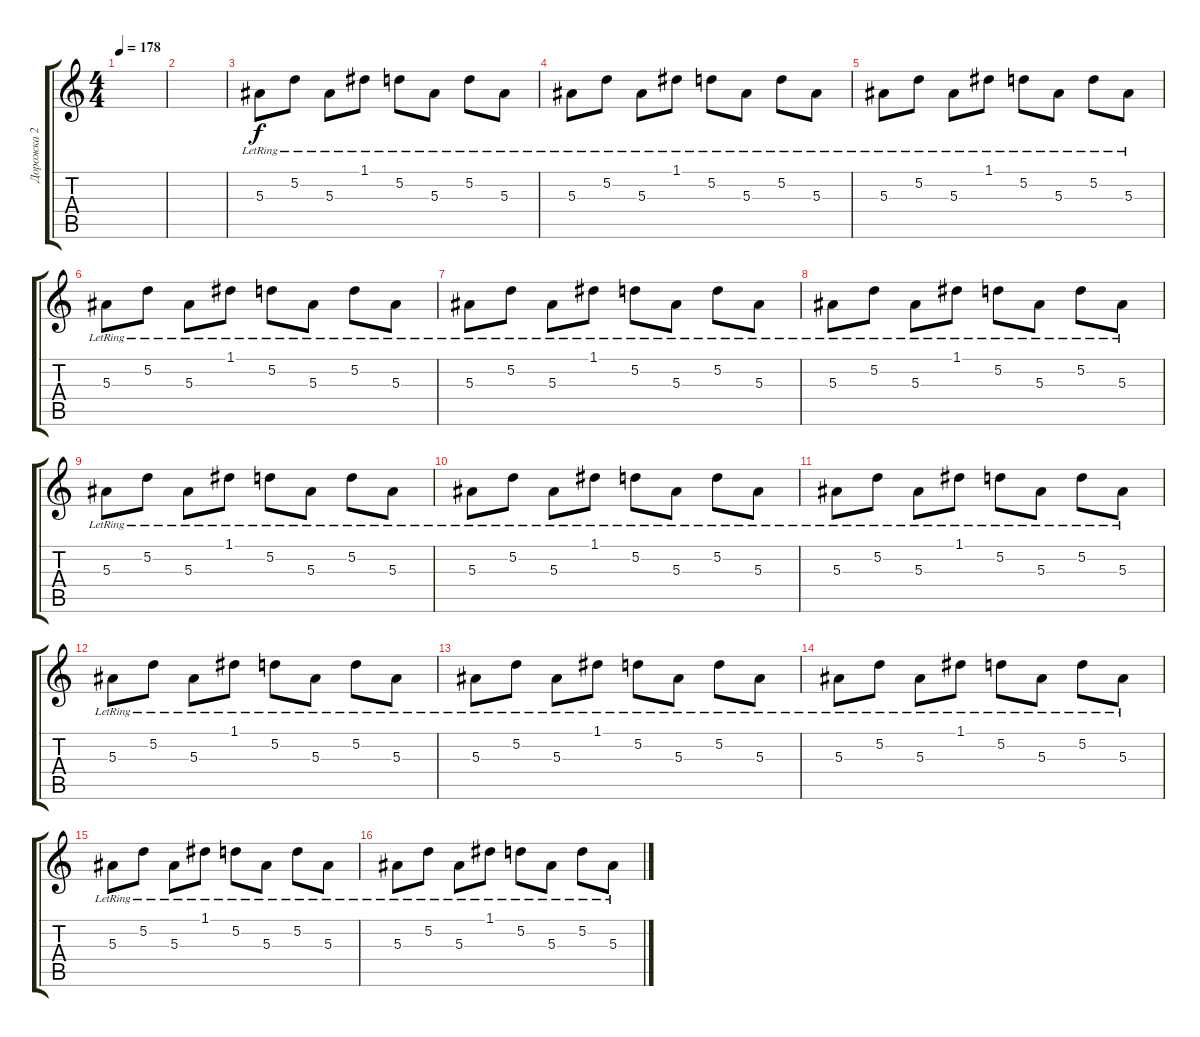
\track ("Дорожка 2" "Дорожка 2") {instrument distortionguitar}
\staff {score tabs}
\tuning (D4 A3 F3 C3 G2 C2) {hide}
\ts (4 4)
\tempo 178
\clef g2
\ks c
|
|
5.3{lr}.8{volume 10 instrument acousticguitarsteel} 5.2{lr}.8 5.3{lr}.8 1.1{lr}.8 5.2{lr}.8 5.3{lr}.8 5.2{lr}.8 5.3{lr}.8 |
5.3{lr}.8{instrument acousticguitarsteel} 5.2{lr}.8 5.3{lr}.8 1.1{lr}.8 5.2{lr}.8 5.3{lr}.8 5.2{lr}.8 5.3{lr}.8 |
5.3{lr}.8{instrument acousticguitarsteel} 5.2{lr}.8 5.3{lr}.8 1.1{lr}.8 5.2{lr}.8 5.3{lr}.8 5.2{lr}.8 5.3{lr}.8 |
5.3{lr}.8{instrument acousticguitarsteel} 5.2{lr}.8 5.3{lr}.8 1.1{lr}.8 5.2{lr}.8 5.3{lr}.8 5.2{lr}.8 5.3{lr}.8 |
5.3{lr}.8{instrument acousticguitarsteel} 5.2{lr}.8 5.3{lr}.8 1.1{lr}.8 5.2{lr}.8 5.3{lr}.8 5.2{lr}.8 5.3{lr}.8 |
5.3{lr}.8{instrument acousticguitarsteel} 5.2{lr}.8 5.3{lr}.8 1.1{lr}.8 5.2{lr}.8 5.3{lr}.8 5.2{lr}.8 5.3{lr}.8 |
5.3{lr}.8{instrument acousticguitarsteel} 5.2{lr}.8 5.3{lr}.8 1.1{lr}.8 5.2{lr}.8 5.3{lr}.8 5.2{lr}.8 5.3{lr}.8 |
5.3{lr}.8{instrument acousticguitarsteel} 5.2{lr}.8 5.3{lr}.8 1.1{lr}.8 5.2{lr}.8 5.3{lr}.8 5.2{lr}.8 5.3{lr}.8 |
5.3{lr}.8{instrument acousticguitarsteel} 5.2{lr}.8 5.3{lr}.8 1.1{lr}.8 5.2{lr}.8 5.3{lr}.8 5.2{lr}.8 5.3{lr}.8 |
5.3{lr}.8{instrument acousticguitarsteel} 5.2{lr}.8 5.3{lr}.8 1.1{lr}.8 5.2{lr}.8 5.3{lr}.8 5.2{lr}.8 5.3{lr}.8 |
5.3{lr}.8{instrument acousticguitarsteel} 5.2{lr}.8 5.3{lr}.8 1.1{lr}.8 5.2{lr}.8 5.3{lr}.8 5.2{lr}.8 5.3{lr}.8 |
5.3{lr}.8{instrument acousticguitarsteel} 5.2{lr}.8 5.3{lr}.8 1.1{lr}.8 5.2{lr}.8 5.3{lr}.8 5.2{lr}.8 5.3{lr}.8 |
5.3{lr}.8{instrument acousticguitarsteel} 5.2{lr}.8 5.3{lr}.8 1.1{lr}.8 5.2{lr}.8 5.3{lr}.8 5.2{lr}.8 5.3{lr}.8 |
5.3{lr}.8{instrument acousticguitarsteel} 5.2{lr}.8 5.3{lr}.8 1.1{lr}.8 5.2{lr}.8 5.3{lr}.8 5.2{lr}.8 5.3{lr}.8
